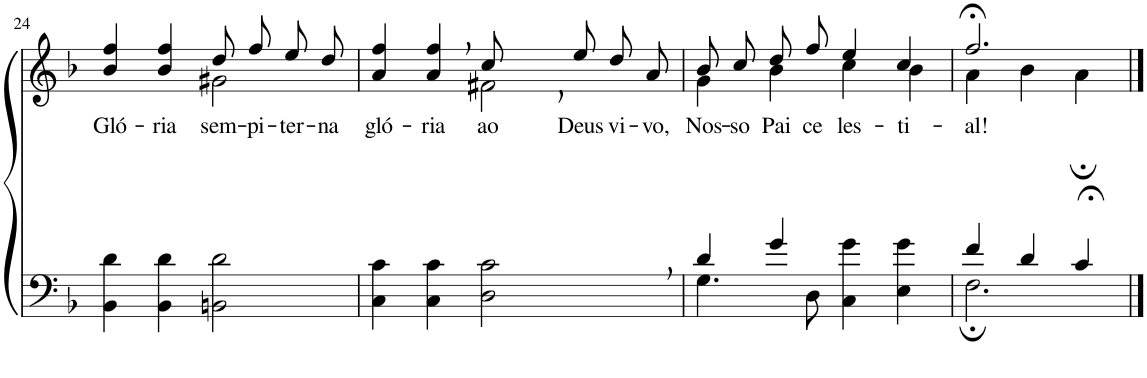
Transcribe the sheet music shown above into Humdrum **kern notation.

**kern	**kern	**text
*part2	*part1	*part1
*staff2	*staff1	*staff1
*I"Parte III e IV	*I"Parte I e II	*
!!LO:PB:g=z
*clefF4	*clefG2	*
*Trd2c3	*Trd2c3	*
*k[b-]	*k[b-]	*
*M4/4	*M4/4	*
=24	=24	=24
!	!	!LO:LY:b
*	*^	*
4BB-\ 4d\	4b-/ 4ff/	2ryy	Gló-
!	!	!	!LO:LY:b
4BB-\ 4d\	4b-/ 4ff/	.	ria
!	!	!	!LO:LY:b
2BBn\ 2d\	8dd/L	2g#X\	sem-
!	!	!	!LO:LY:b
.	8ff/J	.	-pi-
!	!	!	!LO:LY:b
.	8ee/L	.	-ter-
!	!	!	!LO:LY:b
.	8dd/J	.	-na
=25	=25	=25	=25
!	!	!	!LO:LY:b
4C\ 4c\	4a/ 4ff/	2ryy	gló-
!	!	!	!LO:LY:b
4C\ 4c\	4a/, 4ff/,	.	-ria-
!	!	!	!LO:LY:b
2D\, 2c\,	8cc,/L	2f#X\	-ao
!	!	!	!LO:LY:b
.	8ee/J	.	Deus
!	!	!	!LO:LY:b
.	8dd/L	.	vi-
!	!	!	!LO:LY:b
.	8a/J	.	-vo,
=26	=26	=26	=26
*^	*	*	*
!	!	!	!	!LO:LY:b
4d/	4.G\	8b-/L	4g\	Nos-
!	!	!	!	!LO:LY:b
.	.	8cc/J	.	-so
!	!	!	!	!LO:LY:b
4g/	.	8dd/L	4b-\	Pai
!	!	!	!	!LO:LY:b
.	8D\	8ff/J	.	ce-
!	!	!	!	!LO:LY:b
2ryy	4C\ 4g\	4ee/	4cc\	-les-
!	!	!	!	!LO:LY:b
.	4E\ 4g\	4cc/	4b-\	-ti-
=27	=27	=27	=27	=27
!	!	!	!	!LO:LY:b
4f/	2.F;\	2.ff;</	4a\	-al!
4d/	.	.	4b-\	.
4c;</	.	.	4a;\	.
*v	*v	*	*	*
*	*v	*v	*
==	==	==
*-	*-	*-
